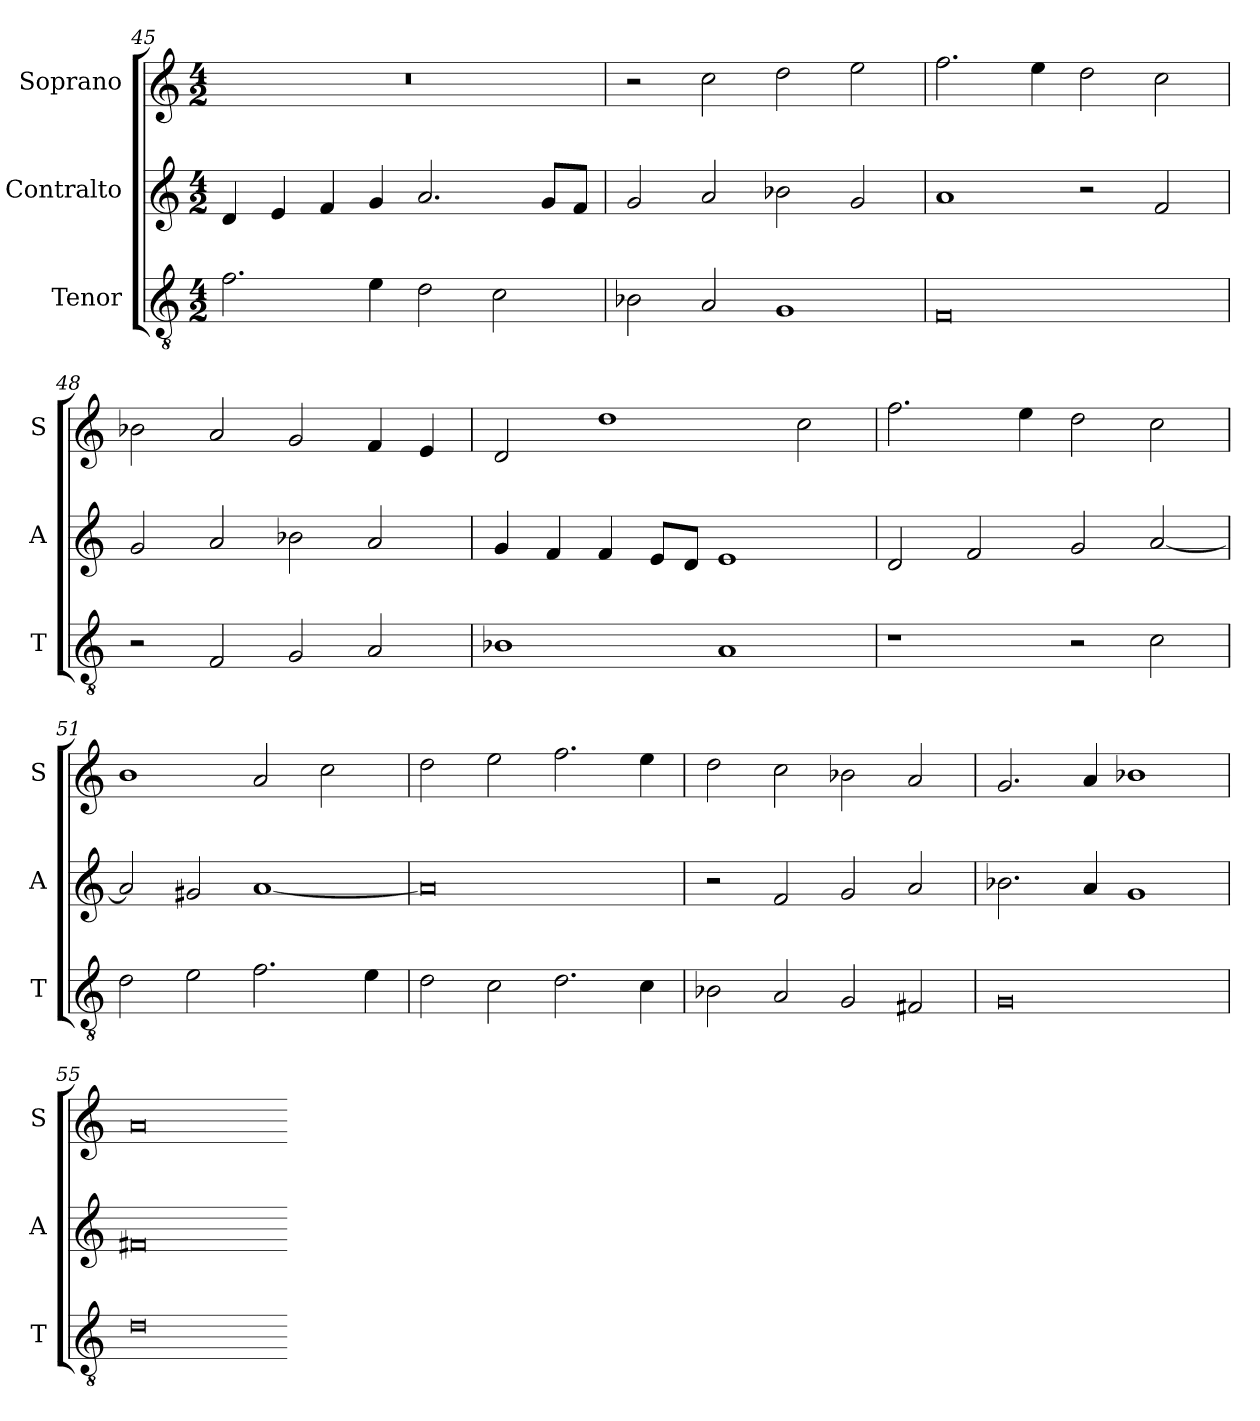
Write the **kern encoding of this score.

**kern	**kern	**kern
*part3	*part2	*part1
*staff3	*staff2	*staff1
*I"Tenor	*I"Contralto	*I"Soprano
*I'T	*I'A	*I'S
*clefGv2	*clefG2	*clefG2
*k[]	*k[]	*k[]
*D:dor	*D:dor	*D:dor
*M4/2	*M4/2	*M4/2
=45	=45	=45
2.f	4d	0r
.	4e	.
.	4f	.
4e	4g	.
2d	2.a	.
2c	.	.
.	8g/L	.
.	8f/J	.
=46	=46	=46
2B-X	2g	2r
2A	2a	2cc
1G	2b-X	2dd
.	2g	2ee
=47	=47	=47
0F	1a	2.ff
.	.	4ee
.	2r	2dd
.	2f	2cc
=48	=48	=48
2r	2g	2b-X
2F	2a	2a
2G	2b-X	2g
2A	2a	4f
.	.	4e
=49	=49	=49
1B-X	4g	2d
.	4f	.
.	4f	1dd
.	8e/L	.
.	8d/J	.
1A	1e	.
.	.	2cc
=50	=50	=50
1r	2d	2.ff
.	2f	.
.	.	4ee
2r	2g	2dd
2c	[2a	2cc
=51	=51	=51
2d	2a]	1b
2e	2g#X	.
2.f	[1a	2a
.	.	2cc
4e	.	.
=52	=52	=52
2d	0a]	2dd
2c	.	2ee
2.d	.	2.ff
4c	.	4ee
=53	=53	=53
2B-X	2r	2dd
2A	2f	2cc
2G	2g	2b-X
2F#X	2a	2a
=54	=54	=54
0G	2.b-X	2.g
.	4a	4a
.	1g	1b-X
=55	=55	=55
0d	0f#X	0a
=-	=-	=-
*-	*-	*-
